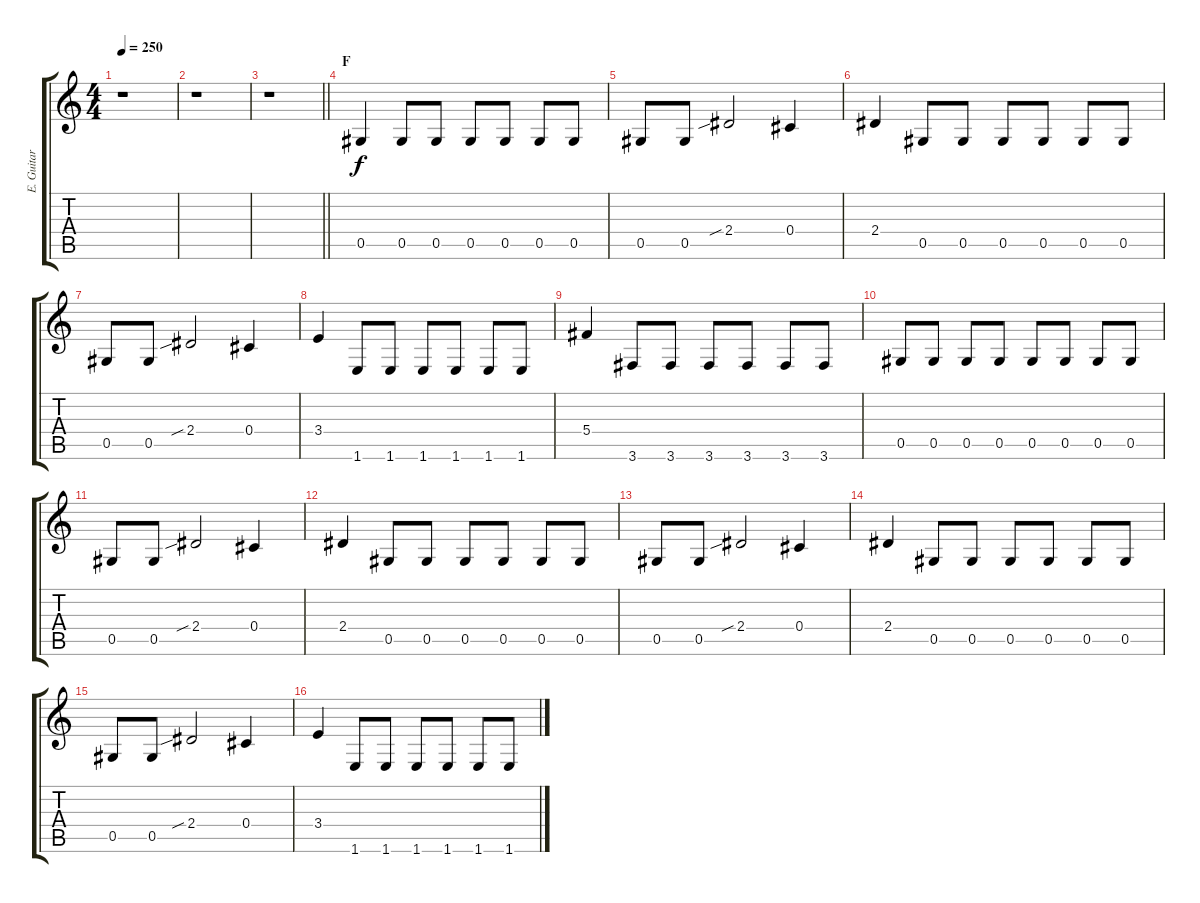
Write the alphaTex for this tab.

\track ("E. Guitar I" "E. Guitar ") {instrument electricguitarclean}
\staff {score tabs}
\tuning (Eb4 Bb3 Gb3 Db3 Ab2 Eb2) {hide}
\ts (4 4)
\tempo 250
\clef g2
\ks c
r.1{dy fff} |
r.1 |
\barLineRight lightlight
r.1 |
\section ("" "F")
0.5.4{dy f} 0.5.8 0.5.8 0.5.8 0.5.8 0.5.8 0.5.8 |
0.5.8 0.5.8 2.4{sib}.2 0.4.4 |
2.4.4 0.5.8 0.5.8 0.5.8 0.5.8 0.5.8 0.5.8 |
0.5.8 0.5.8 2.4{sib}.2 0.4.4 |
3.4.4 1.6.8 1.6.8 1.6.8 1.6.8 1.6.8 1.6.8 |
5.4.4 3.6.8 3.6.8 3.6.8 3.6.8 3.6.8 3.6.8 |
0.5.8 0.5.8 0.5.8 0.5.8 0.5.8 0.5.8 0.5.8 0.5.8 |
0.5.8 0.5.8 2.4{sib}.2 0.4.4 |
2.4.4 0.5.8 0.5.8 0.5.8 0.5.8 0.5.8 0.5.8 |
0.5.8 0.5.8 2.4{sib}.2 0.4.4 |
2.4.4 0.5.8 0.5.8 0.5.8 0.5.8 0.5.8 0.5.8 |
0.5.8 0.5.8 2.4{sib}.2 0.4.4 |
3.4.4 1.6.8 1.6.8 1.6.8 1.6.8 1.6.8 1.6.8
